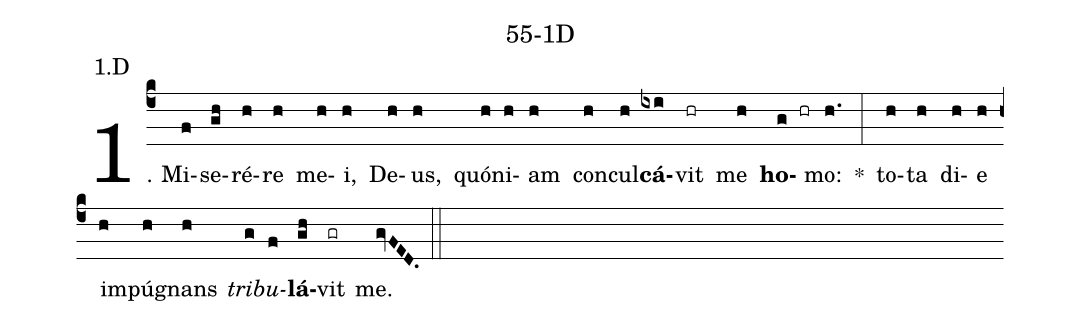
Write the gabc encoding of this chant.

name: 55-1D;
annotation: 1.D;
%%
(c4)1. Mi(f)se(gh)ré(h)re(h) me(h)i,(h) De(h)us,(h) quón(h)i(h)am(h) con(h)cul(h)<b>cá</b>(ixi)vit(hr) me(h) <b>ho</b>(g hr)mo:(h.) *(:) to(h)ta(h) di(h)e(h) im(h)pú(h)gnans(h) <i>tri</i>(g)<i>bu</i>(f)<b>lá</b>(gh)vit(gr) me.(gvFED.) (::)
